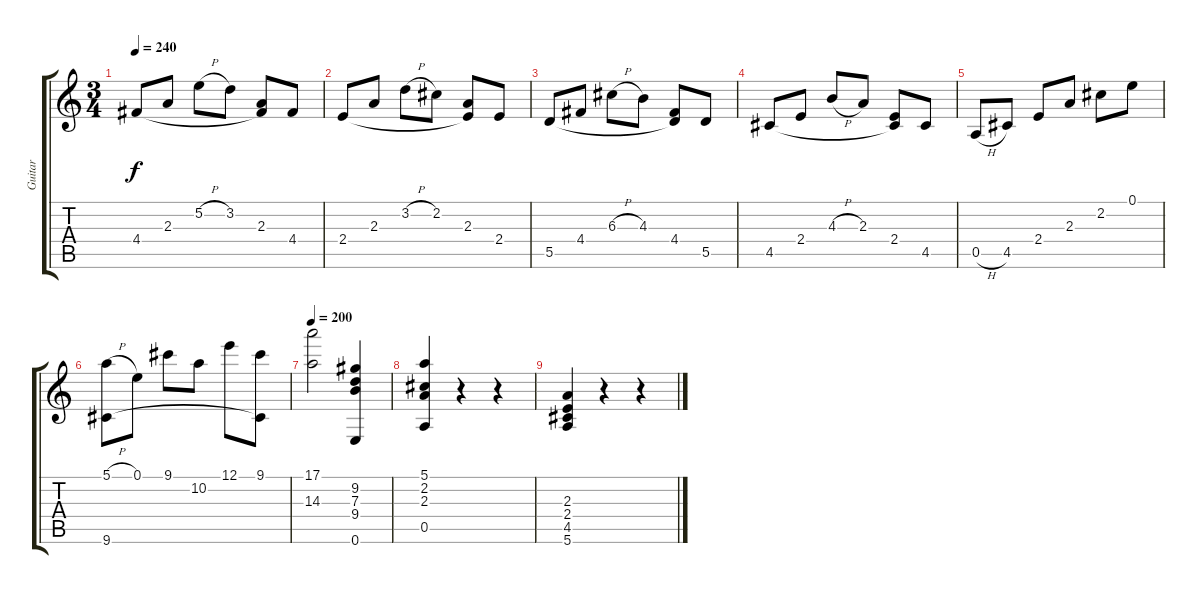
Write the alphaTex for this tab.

\track ("Guitar" "Guitar") {instrument acousticguitarnylon}
\staff {score tabs}
\tuning (E4 B3 G3 D3 A2 E2) {hide}
\ts (3 4)
\tempo 240
\clef g2
\ks c
4.4.8{dy f} 2.3.8 5.2{h}.8 3.2.8 (2.3 4.4{t}).8 4.4.8 |
2.4.8 2.3.8 3.2{h}.8 2.2.8 (2.3 2.4{t}).8 2.4.8 |
5.5.8 4.4.8 6.3{h}.8 4.3.8 (4.4 5.5{t}).8 5.5.8 |
4.5.8 2.4.8 4.3{h}.8 2.3.8 (2.4 4.5{t}).8 4.5.8 |
0.5{h}.8 4.5.8 2.4.8 2.3.8 2.2.8 0.1.8 |
(5.1{h} 9.6).8 0.1.8 9.1.8 10.2.8 12.1.8 (9.1 9.6{t}).8 |
\tempo 200
(17.1 14.3).2 (9.2 7.3 9.4 0.6).4 |
(5.1 2.2 2.3 0.5).4 r.4 r.4 |
(2.3 2.4 4.5 5.6).4 r.4 r.4
